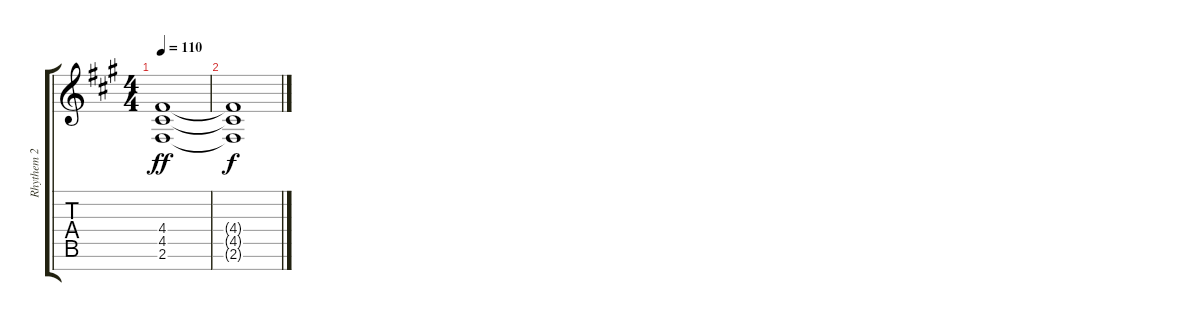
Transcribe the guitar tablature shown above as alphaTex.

\track ("Rhythem 2" "Rhythem 2") {instrument distortionguitar}
\staff {score tabs}
\tuning (E4 B3 G3 D3 A2 E2 B1) {hide}
\ts (4 4)
\tempo 110
\clef g2
\ks a
(4.4 4.5 2.6).1{dy ff} |
(4.4{t} 4.5{t} 2.6{t}).1{dy f}
